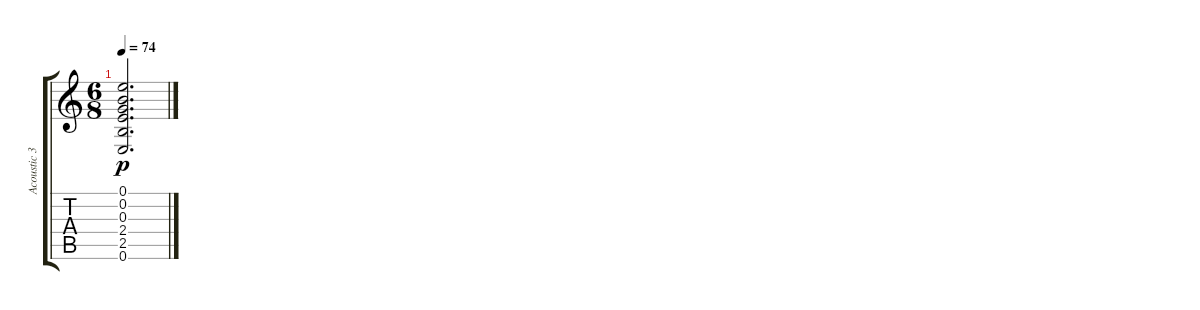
\track ("Acoustic 3" "Acoustic 3") {instrument acousticguitarsteel}
\staff {score tabs}
\tuning (E4 B3 G3 D3 A2 E2) {hide}
\ts (6 8)
\tempo 74
\clef g2
\ks c
(0.1 0.2 0.3 2.4 2.5 0.6).2{d dy p}
